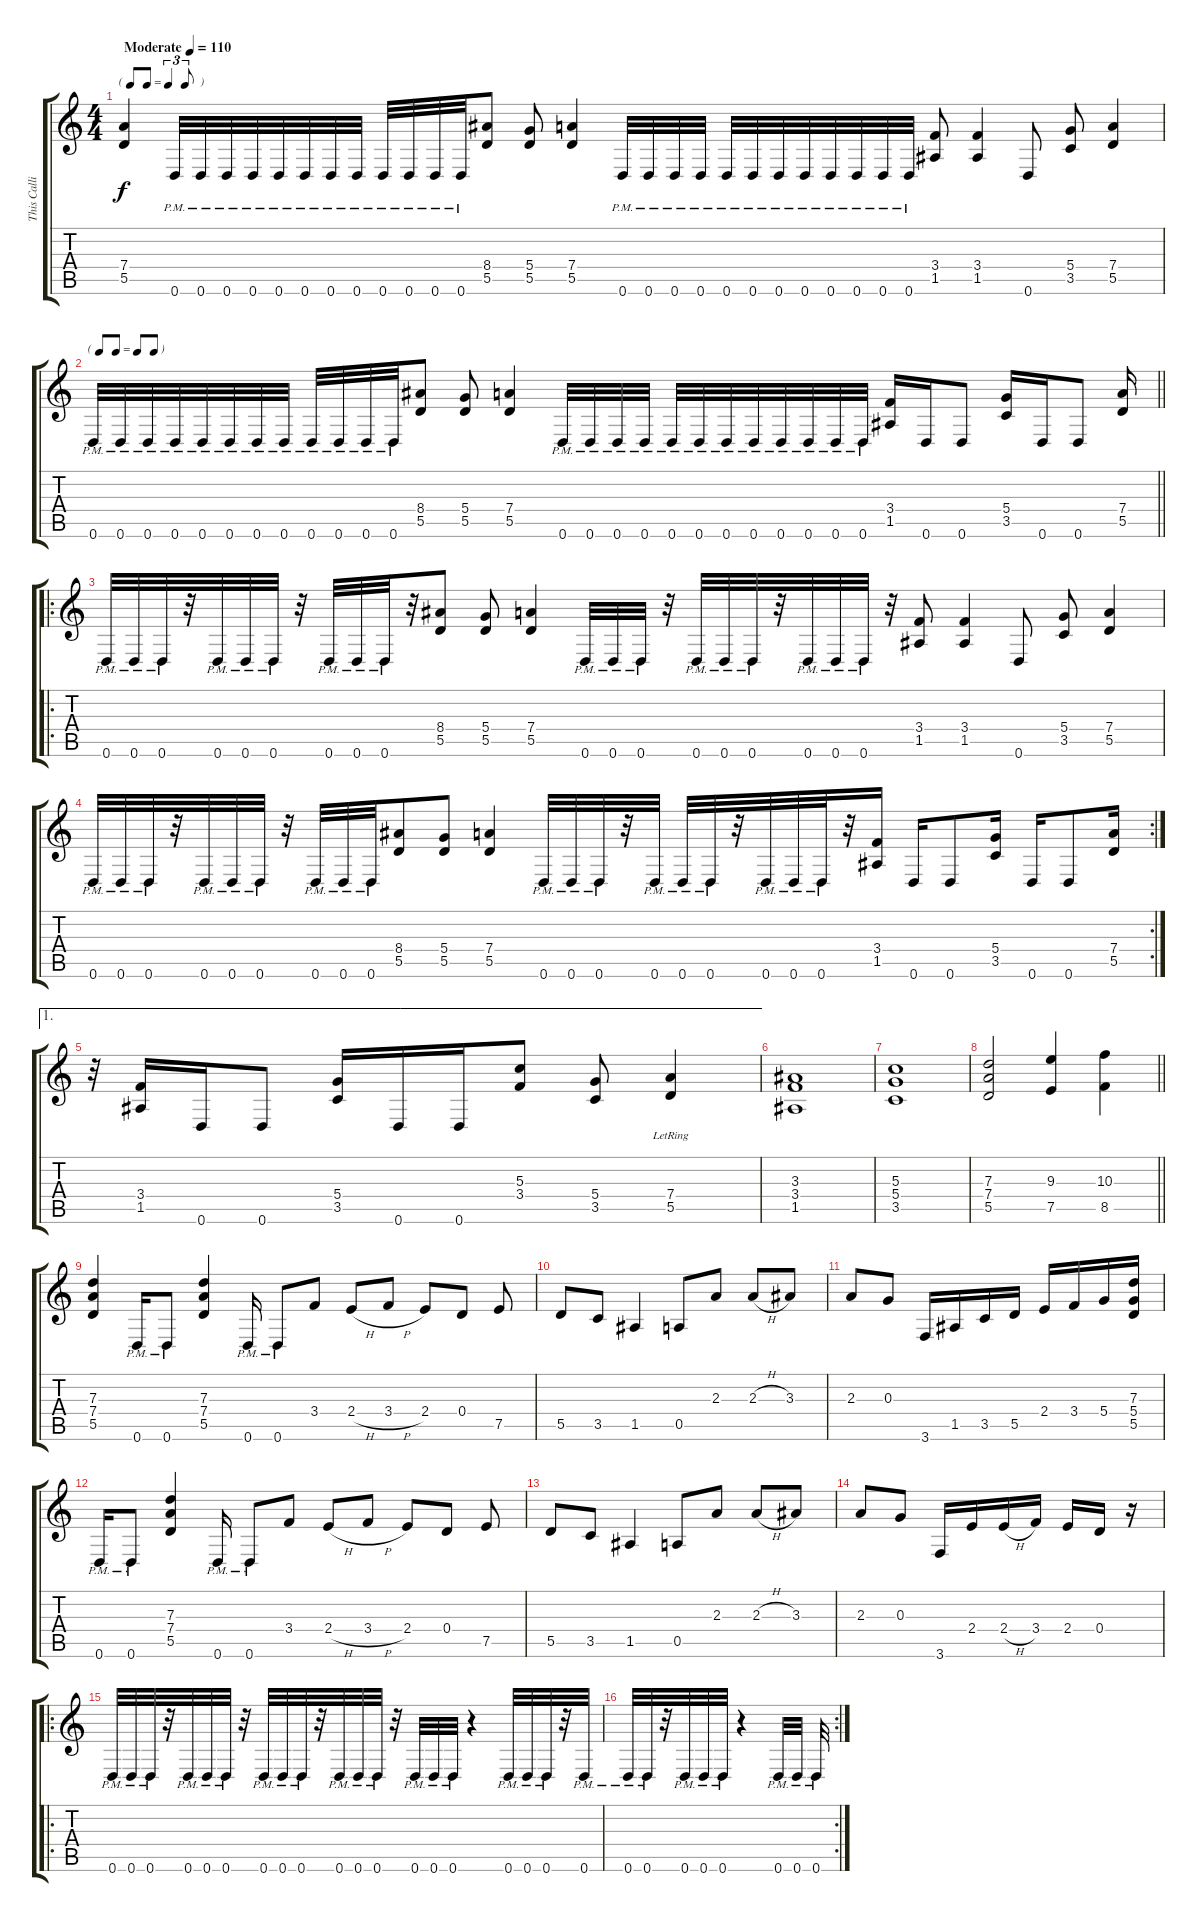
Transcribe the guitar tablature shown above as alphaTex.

\track ("This Calling" "This Calli") {instrument overdrivenguitar}
\staff {score tabs}
\tuning (E4 B3 G3 D3 A2 D2) {hide}
\ts (4 4)
\tf triplet8th
\tempo (110 "Moderate")
\clef g2
\ks c
(7.4 5.5).4{dy f instrument overdrivenguitar} 0.6{pm}.32 0.6{pm}.32 0.6{pm}.32 0.6{pm}.32 0.6{pm}.32 0.6{pm}.32 0.6{pm}.32 0.6{pm}.32 0.6{pm}.32 0.6{pm}.32 0.6{pm}.32 0.6{pm}.32 (8.4 5.5).8 (5.4 5.5).8 (7.4 5.5).4 0.6{pm}.32 0.6{pm}.32 0.6{pm}.32 0.6{pm}.32 0.6{pm}.32 0.6{pm}.32 0.6{pm}.32 0.6{pm}.32 0.6{pm}.32 0.6{pm}.32 0.6{pm}.32 0.6{pm}.32 (3.4 1.5).8 (3.4 1.5).4 0.6.8 (5.4 3.5).8 (7.4 5.5).4 |
\tf none
\barLineRight lightlight
0.6{pm}.32 0.6{pm}.32 0.6{pm}.32 0.6{pm}.32 0.6{pm}.32 0.6{pm}.32 0.6{pm}.32 0.6{pm}.32 0.6{pm}.32 0.6{pm}.32 0.6{pm}.32 0.6{pm}.32 (8.4 5.5).8 (5.4 5.5).8 (7.4 5.5).4 0.6{pm}.32 0.6{pm}.32 0.6{pm}.32 0.6{pm}.32 0.6{pm}.32 0.6{pm}.32 0.6{pm}.32 0.6{pm}.32 0.6{pm}.32 0.6{pm}.32 0.6{pm}.32 0.6{pm}.32 (3.4 1.5).16 0.6.16 0.6.8 (5.4 3.5).16 0.6.16 0.6.8 (7.4 5.5).16 |
\ro
0.6{pm}.32 0.6{pm}.32 0.6{pm}.32 r.32 0.6{pm}.32 0.6{pm}.32 0.6{pm}.32 r.32 0.6{pm}.32 0.6{pm}.32 0.6{pm}.32 r.32 (8.4 5.5).8 (5.4 5.5).8 (7.4 5.5).4 0.6{pm}.32 0.6{pm}.32 0.6{pm}.32 r.32 0.6{pm}.32 0.6{pm}.32 0.6{pm}.32 r.32 0.6{pm}.32 0.6{pm}.32 0.6{pm}.32 r.32 (3.4 1.5).8 (3.4 1.5).4 0.6.8 (5.4 3.5).8 (7.4 5.5).4 |
\rc 2
0.6{pm}.32 0.6{pm}.32 0.6{pm}.32 r.32 0.6{pm}.32 0.6{pm}.32 0.6{pm}.32 r.32 0.6{pm}.32 0.6{pm}.32 0.6{pm}.32 (8.4 5.5).8 (5.4 5.5).8 (7.4 5.5).4 0.6{pm}.32 0.6{pm}.32 0.6{pm}.32 r.32 0.6{pm}.32 0.6{pm}.32 0.6{pm}.32 r.32 0.6{pm}.32 0.6{pm}.32 0.6{pm}.32 r.32 (3.4 1.5).16 0.6.16 0.6.8 (5.4 3.5).16 0.6.16 0.6.8 (7.4 5.5).16 |
\ae 1
r.32 (3.4 1.5).16 0.6.16 0.6.8 (5.4 3.5).16 0.6.16 0.6.16 (5.3 3.4).8 (5.4 3.5).8 (7.4 5.5{lr}).4 |
(3.3 3.4 1.5).1 |
(5.3 5.4 3.5).1 |
\barLineRight lightlight
(7.3 7.4 5.5).2 (9.3 7.5).4 (10.3 8.5).4 |
(7.3 7.4 5.5).4 0.6{pm}.16 0.6{pm}.8 (7.3 7.4 5.5).4 0.6{pm}.16 0.6{pm}.8 3.4.8 2.4{h}.8 3.4{h}.8 2.4.8 0.4.8 7.5.8 |
5.5.8 3.5.8 1.5.4 0.5.8 2.3.8 2.3{h}.8 3.3.8 |
2.3.8 0.3.8 3.6.16 1.5.16 3.5.16 5.5.16 2.4.16 3.4.16 5.4.16 (7.3 5.4 5.5).16 |
0.6{pm}.16 0.6{pm}.8 (7.3 7.4 5.5).4 0.6{pm}.16 0.6{pm}.8 3.4.8 2.4{h}.8 3.4{h}.8 2.4.8 0.4.8 7.5.8 |
5.5.8 3.5.8 1.5.4 0.5.8 2.3.8 2.3{h}.8 3.3.8 |
2.3.8 0.3.8 3.6.16 2.4.16 2.4{h}.16 3.4.16 2.4.16 0.4.16 r.16 |
\ro
0.6{pm}.32 0.6{pm}.32 0.6{pm}.32 r.32 0.6{pm}.32 0.6{pm}.32 0.6{pm}.32 r.32 0.6{pm}.32 0.6{pm}.32 0.6{pm}.32 r.32 0.6{pm}.32 0.6{pm}.32 0.6{pm}.32 r.32 0.6{pm}.32 0.6{pm}.32 0.6{pm}.32 r.4 0.6{pm}.32 0.6{pm}.32 0.6{pm}.32 r.32 0.6{pm}.32 |
\rc 2
0.6{pm}.32 0.6{pm}.32 r.32 0.6{pm}.32 0.6{pm}.32 0.6{pm}.32 r.4 0.6{pm}.32 0.6{pm}.32 0.6{pm}.32
